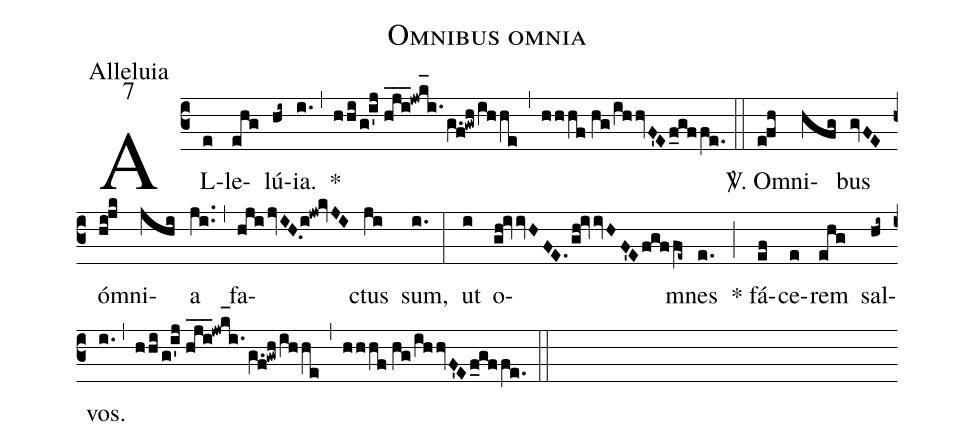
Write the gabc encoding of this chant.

name:Omnibus omnia;
office-part:Alleluia;
mode:7;
%%
(c3) AL(e)le(ehg)lú(hi~){ia}.(i.) (,) * (hhi/g!i'j//hji___!jwk_[hl:1]i.g.f!gwh/ihhe) (,) (hhhf//hg/ihhvF'Ef_gffe.) (::) <sp>V/</sp>. O(efh)mni(hfg)bus(gvFE) ó(hi!jk)mni(jhi)a(ji..) (,) fa(hjijvIH./[-0.5]i!jw!kvJI)ctus(ji) sum,(i.) (:) ut(i) o(gh!ivvHFE.gh!ivvHF'Efgffe~)mnes(e.) (;) * fá(ef)ce(e)rem(ehg) sal(hi~)vos.(i.) (,) (hhi/g!i'j//hji___!jwk_[hl:1]i.g.f!gwh/ihhe) (,) (hhhf//hg/ihhvF'Ef_gffe.) (::)
